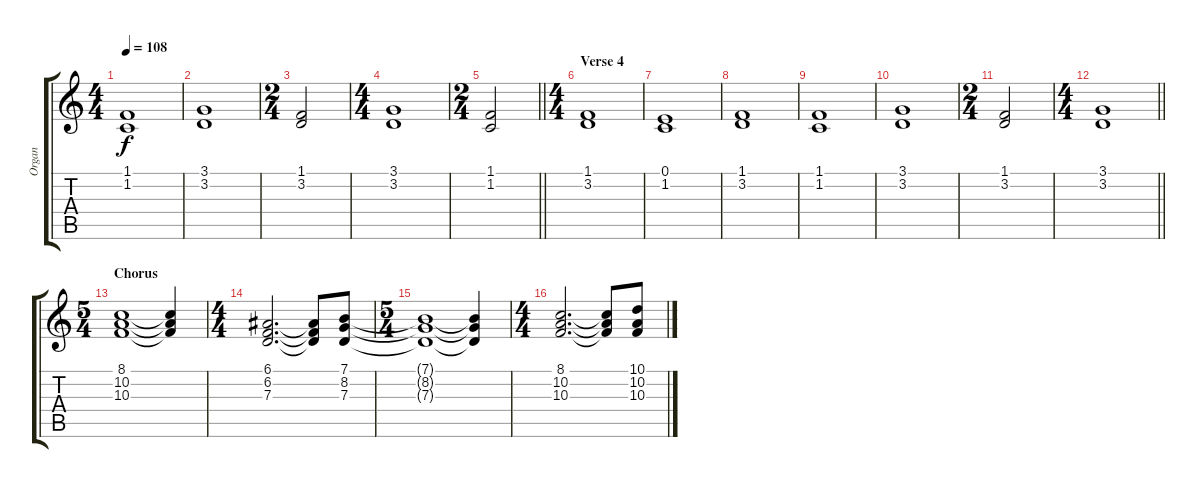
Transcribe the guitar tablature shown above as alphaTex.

\track ("Organ" "Organ") {instrument drawbarorgan}
\staff {score tabs}
\tuning (E4 B3 G3 D3 A2 E2) {hide}
\ts (4 4)
\tempo 108
\clef g2
\ks c
(1.1 1.2).1{dy f} |
(3.1 3.2).1 |
\ts (2 4)
(1.1 3.2).2 |
\ts (4 4)
(3.1 3.2).1 |
\ts (2 4)
\barLineRight lightlight
(1.1 1.2).2 |
\ts (4 4)
\section ("" "Verse 4")
(1.1 3.2).1 |
(0.1 1.2).1 |
(1.1 3.2).1 |
(1.1 1.2).1 |
(3.1 3.2).1 |
\ts (2 4)
(1.1 3.2).2 |
\ts (4 4)
\barLineRight lightlight
(3.1 3.2).1 |
\ts (5 4)
\section ("" "Chorus")
(8.1 10.2 10.3).1 (8.1{t} 10.2{t} 10.3{t}).4 |
\ts (4 4)
(6.1 6.2 7.3).2{d} (6.1{t} 6.2{t} 7.3{t}).8 (7.1 8.2 7.3).8 |
\ts (5 4)
(7.1{t} 8.2{t} 7.3{t}).1 (7.1{t} 8.2{t} 7.3{t}).4 |
\ts (4 4)
(8.1 10.2 10.3).2{d} (8.1{t} 10.2{t} 10.3{t}).8 (10.1 10.2 10.3).8
